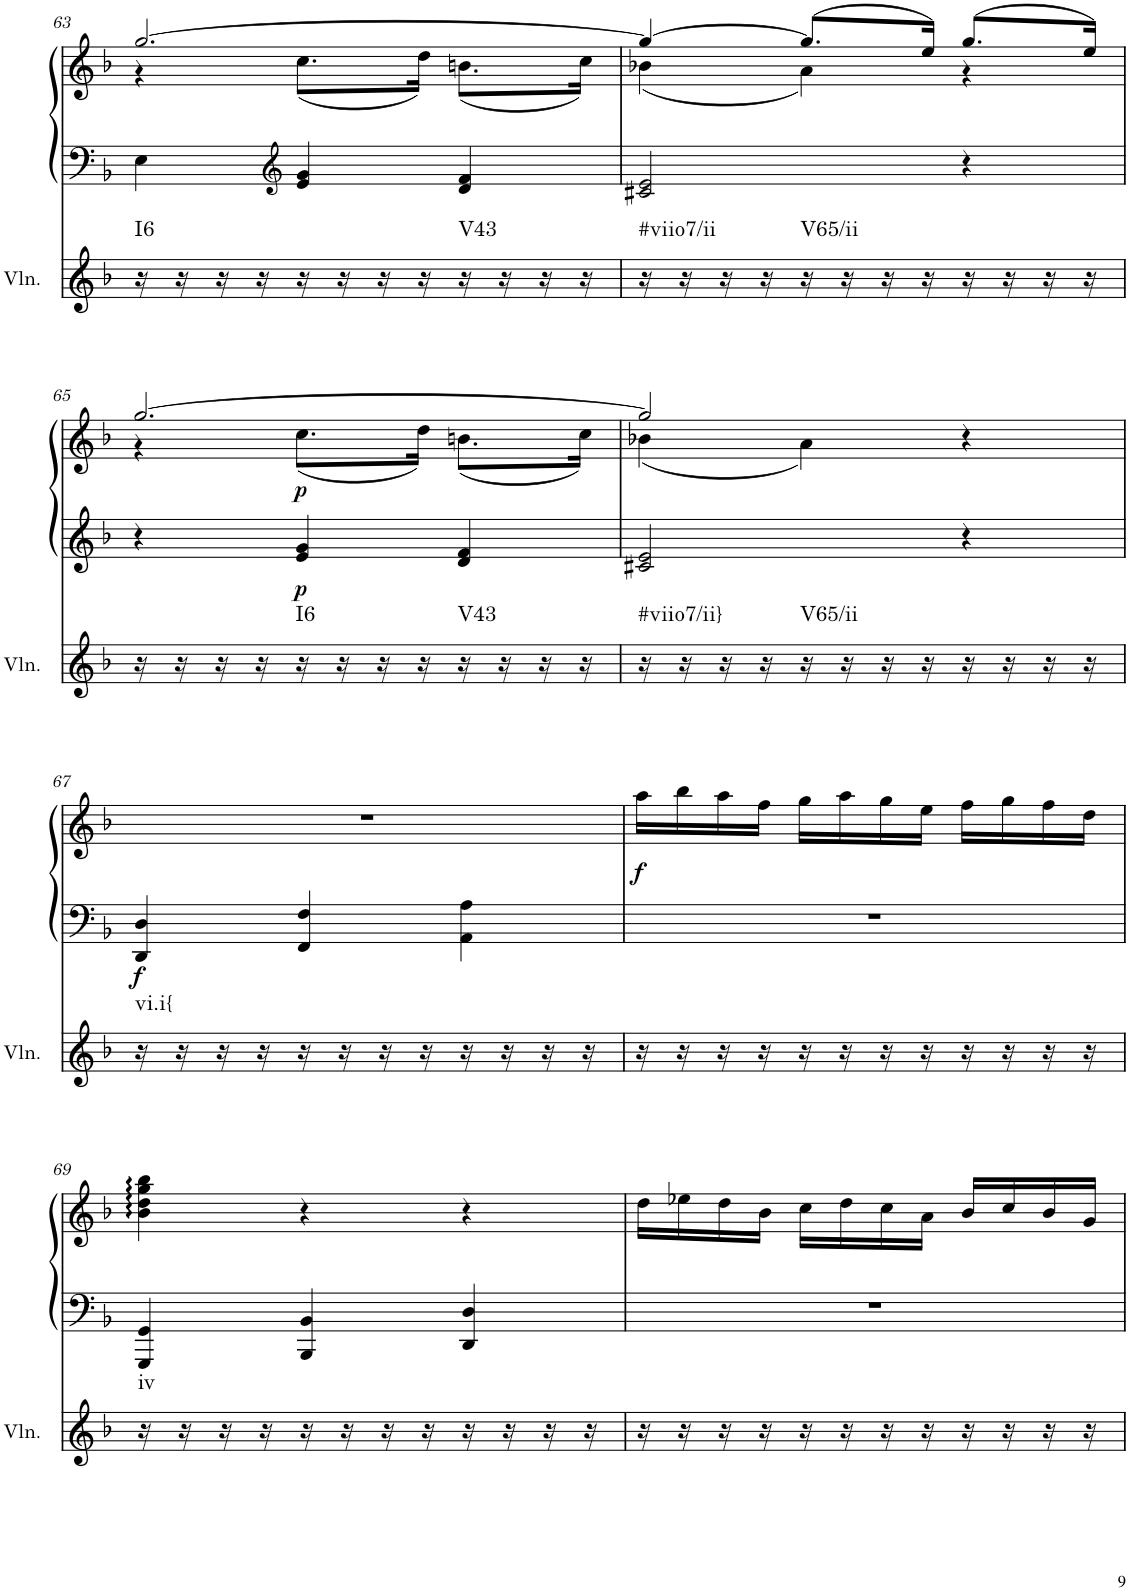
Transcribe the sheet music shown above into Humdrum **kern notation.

**kern	**harte	**kern	**kern	**dynam
*part2	*part2	*part1	*part1	*part1
*staff3	*	*staff2	*staff1	*staff1/2
*I"Violin	*	*I"Klavier linke Hand	*	*
*I'Vln.	*	*	*	*
!!LO:PB:g=z
*clefG2	*	*clefF4	*clefG2	*
*k[b-]	*	*k[b-]	*k[b-]	*
*M3/4	*	*M3/4	*M3/4	*
=63	=63	=63	=63	=63
*	*	*	*^	*
!	!LO:H:kt=I6	!	!	!	!
16r	N	4E\	[2.gg/	4r	.
16r	.	.	.	.	.
16r	.	.	.	.	.
16r	.	.	.	.	.
*	*	*clefG2	*	*	*
16r	.	4e/ 4g/	.	(8.cc\L	.
16r	.	.	.	.	.
16r	.	.	.	.	.
16r	.	.	.	16dd\Jk)	.
!	!LO:H:kt=V43	!	!	!	!
16r	N	4d/ 4f/	.	(8.bn\L	.
16r	.	.	.	.	.
16r	.	.	.	.	.
16r	.	.	.	16cc\Jk)	.
=64	=64	=64	=64	=64	=64
!	!LO:H:kt=#viio7/ii	!	!	!	!
16r	N	2c#X/ 2e/	4gg/_	(4b-X\	.
16r	.	.	.	.	.
16r	.	.	.	.	.
16r	.	.	.	.	.
!	!LO:H:kt=V65/ii	!	!	!	!
16r	N	.	(8.gg/L]	4a\)	.
16r	.	.	.	.	.
16r	.	.	.	.	.
16r	.	.	16ee/Jk)	.	.
16r	.	4r	(8.gg/L	4r	.
16r	.	.	.	.	.
16r	.	.	.	.	.
16r	.	.	16ee/Jk)	.	.
!!LO:LB:g=z	!!
=65	=65	=65	=65	=65	=65
16r	.	4r	[2.gg/	4r	.
16r	.	.	.	.	.
16r	.	.	.	.	.
16r	.	.	.	.	.
!	!	!	!	!	!LO:DY:b=2
!	!LO:H:kt=I6	!	!	!	!LO:DY:n=1:b
16r	N	4e/ 4g/	.	(8.cc\L	p p
16r	.	.	.	.	.
16r	.	.	.	.	.
16r	.	.	.	16dd\Jk)	.
!	!LO:H:kt=V43	!	!	!	!
16r	N	4d/ 4f/	.	(8.bn\L	.
16r	.	.	.	.	.
16r	.	.	.	.	.
16r	.	.	.	16cc\Jk)	.
=66	=66	=66	=66	=66	=66
!	!LO:H:kt=#viio7/ii}	!	!	!	!
16r	N	2c#X/ 2e/	2gg/]	(4b-X\	.
16r	.	.	.	.	.
16r	.	.	.	.	.
16r	.	.	.	.	.
!	!LO:H:kt=V65/ii	!	!	!	!
16r	N	.	.	4a\)	.
16r	.	.	.	.	.
16r	.	.	.	.	.
16r	.	.	.	.	.
16r	.	4r	4r	4ryy	.
16r	.	.	.	.	.
16r	.	.	.	.	.
16r	.	.	.	.	.
*	*	*	*v	*v	*
!!LO:LB:g=z
=67	=67	=67	=67	=67
!	!LO:H:kt=vi.i{	!	!	!LO:DY:b=2
16r	N	4DD/ 4D/	2.r	f
16r	.	.	.	.
16r	.	.	.	.
16r	.	.	.	.
16r	.	4FF/ 4F/	.	.
16r	.	.	.	.
16r	.	.	.	.
16r	.	.	.	.
16r	.	4AA\ 4A\	.	.
16r	.	.	.	.
16r	.	.	.	.
16r	.	.	.	.
=68	=68	=68	=68	=68
!	!	!	!	!LO:DY:b
16r	.	2.r	16aa\LL	f
16r	.	.	16bb-\	.
16r	.	.	16aa\	.
16r	.	.	16ff\JJ	.
16r	.	.	16gg\LL	.
16r	.	.	16aa\	.
16r	.	.	16gg\	.
16r	.	.	16ee\JJ	.
16r	.	.	16ff\LL	.
16r	.	.	16gg\	.
16r	.	.	16ff\	.
16r	.	.	16dd\JJ	.
!!LO:LB:g=z
=69	=69	=69	=69	=69
!	!LO:H:kt=iv	!	!	!
16r	N	4GGG/ 4GG/	4b-\ 4dd\ 4gg\ 4bb-\	.
16r	.	.	.	.
16r	.	.	.	.
16r	.	.	.	.
16r	.	4BBB-/ 4BB-/	4r	.
16r	.	.	.	.
16r	.	.	.	.
16r	.	.	.	.
16r	.	4DD/ 4D/	4r	.
16r	.	.	.	.
16r	.	.	.	.
16r	.	.	.	.
=70	=70	=70	=70	=70
16r	.	2.r	16dd\LL	.
16r	.	.	16ee-X\	.
16r	.	.	16dd\	.
16r	.	.	16b-\JJ	.
16r	.	.	16cc\LL	.
16r	.	.	16dd\	.
16r	.	.	16cc\	.
16r	.	.	16a\JJ	.
16r	.	.	16b-/LL	.
16r	.	.	16cc/	.
16r	.	.	16b-/	.
16r	.	.	16g/JJ	.
=	=	=	=	=
*-	*-	*-	*-	*-
